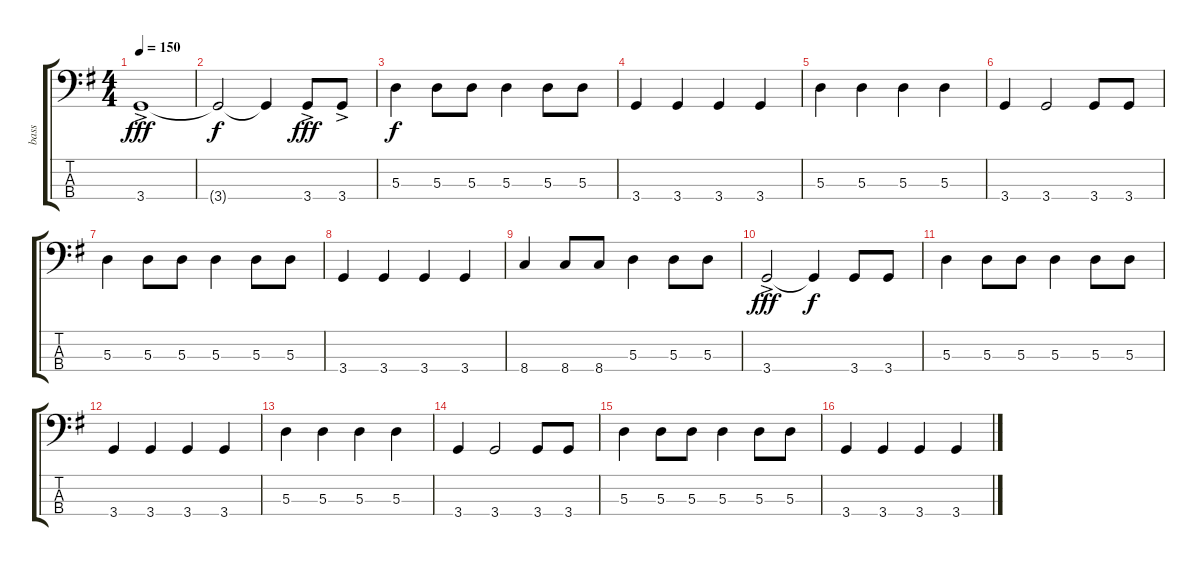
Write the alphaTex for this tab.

\track ("bass" "bass") {instrument electricbassfinger}
\staff {score tabs}
\tuning (G2 D2 A1 E1) {hide}
\ts (4 4)
\tempo 150
\clef f4
\ks g
3.4{ac}.1{dy fff} |
3.4{t}.2{dy f} 3.4{t}.4 3.4{ac}.8{dy fff} 3.4{ac}.8 |
5.3.4{dy f} 5.3.8 5.3.8 5.3.4 5.3.8 5.3.8 |
3.4.4 3.4.4 3.4.4 3.4.4 |
5.3.4 5.3.4 5.3.4 5.3.4 |
3.4.4 3.4.2 3.4.8 3.4.8 |
5.3.4 5.3.8 5.3.8 5.3.4 5.3.8 5.3.8 |
3.4.4 3.4.4 3.4.4 3.4.4 |
8.4.4 8.4.8 8.4.8 5.3.4 5.3.8 5.3.8 |
3.4{ac}.2{dy fff} 3.4{t}.4{dy f} 3.4.8 3.4.8 |
5.3.4 5.3.8 5.3.8 5.3.4 5.3.8 5.3.8 |
3.4.4 3.4.4 3.4.4 3.4.4 |
5.3.4 5.3.4 5.3.4 5.3.4 |
3.4.4 3.4.2 3.4.8 3.4.8 |
5.3.4 5.3.8 5.3.8 5.3.4 5.3.8 5.3.8 |
3.4.4 3.4.4 3.4.4 3.4.4
